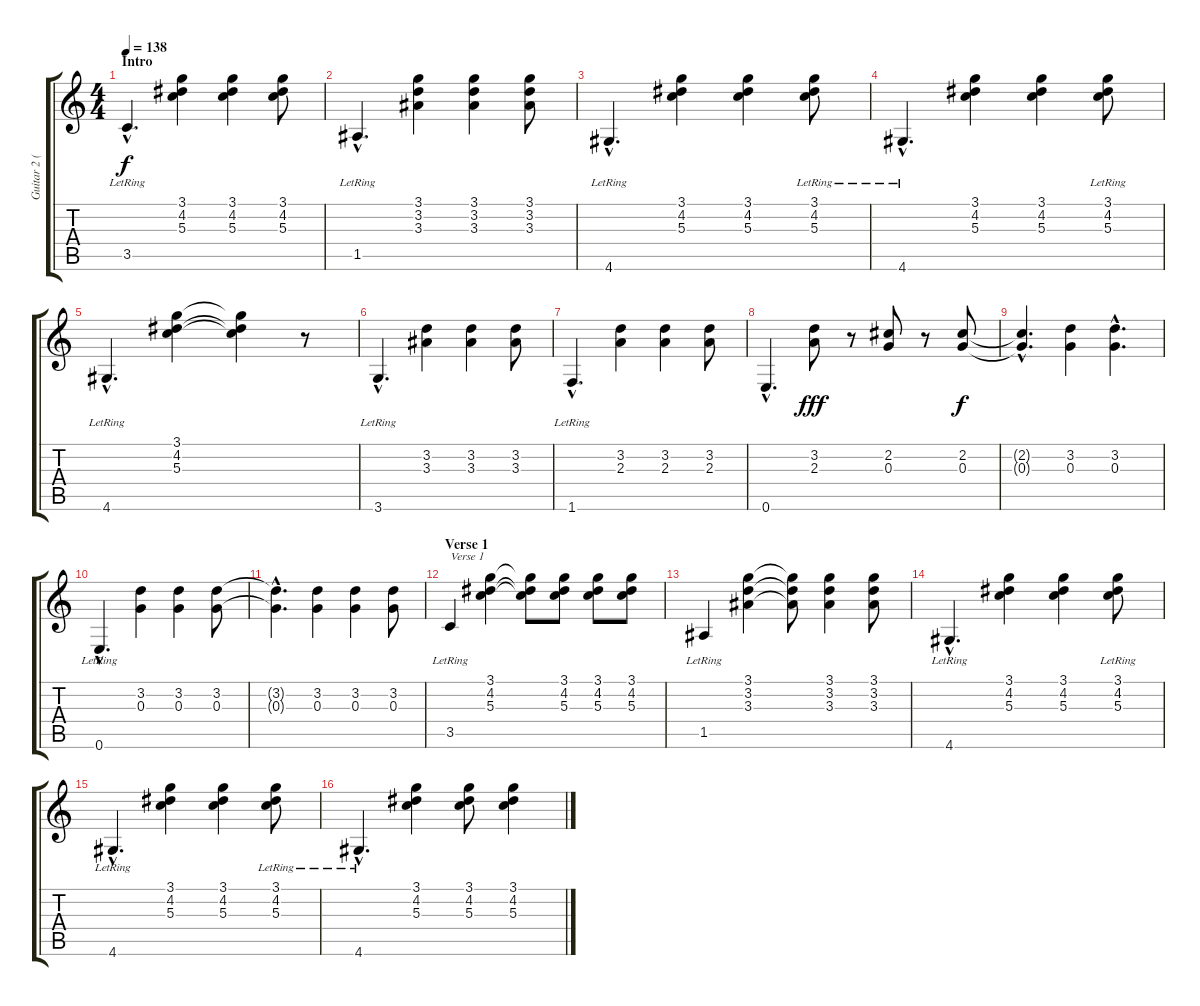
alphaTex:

\track ("Guitar 2 (Rhythm)" "Guitar 2 (") {instrument acousticguitarsteel}
\staff {score tabs}
\tuning (E4 B3 G3 D3 A2 E2) {hide}
\ts (4 4)
\section ("" "Intro")
\tempo 138
\clef g2
\ks c
3.5{hac lr}.4{d dy f instrument acousticguitarsteel} (3.1 4.2 5.3).4 (3.1 4.2 5.3).4 (3.1 4.2 5.3).8 |
1.5{hac lr}.4{d} (3.1 3.2 3.3).4 (3.1 3.2 3.3).4 (3.1 3.2 3.3).8 |
4.6{hac lr}.4{d} (3.1 4.2 5.3).4 (3.1 4.2 5.3).4 (3.1{lr} 4.2{lr} 5.3{lr}).8 |
4.6{hac lr}.4{d} (3.1 4.2 5.3).4 (3.1 4.2 5.3).4 (3.1{lr} 4.2{lr} 5.3{lr}).8 |
4.6{hac lr}.4{d} (3.1 4.2 5.3).4 (3.1{t} 4.2{t} 5.3{t}).4 r.8 |
3.6{hac lr}.4{d} (3.2 3.3).4 (3.2 3.3).4 (3.2 3.3).8 |
1.6{hac lr}.4{d} (3.2 2.3).4 (3.2 2.3).4 (3.2 2.3).8 |
0.6{hac}.4{d} (3.2 2.3).8{dy fff} r.8 (2.2 0.3).8 r.8 (2.2 0.3).8{dy f} |
(2.2{hac t} 0.3{hac t}).4{d} (3.2 0.3).4 (3.2{hac} 0.3{hac}).4{d} |
0.6{hac lr}.4{d} (3.2 0.3).4 (3.2 0.3).4 (3.2 0.3).8 |
(3.2{hac t} 0.3{hac t}).4{d} (3.2 0.3).4 (3.2 0.3).4 (3.2 0.3).8 |
\section ("" "Verse 1")
3.5{lr}.4{txt "Verse 1"} (3.1 4.2 5.3).4 (3.1{t} 4.2{t} 5.3{t}).8 (3.1 4.2 5.3).8 (3.1 4.2 5.3).8 (3.1 4.2 5.3).8 |
1.5{lr}.4 (3.1 3.2 3.3).4 (3.1{t} 3.2{t} 3.3{t}).8 (3.1 3.2 3.3).4 (3.1 3.2 3.3).8 |
4.6{hac lr}.4{d} (3.1 4.2 5.3).4 (3.1 4.2 5.3).4 (3.1{lr} 4.2{lr} 5.3{lr}).8 |
4.6{hac lr}.4{d} (3.1 4.2 5.3).4 (3.1 4.2 5.3).4 (3.1{lr} 4.2{lr} 5.3{lr}).8 |
4.6{hac lr}.4{d} (3.1 4.2 5.3).4 (3.1 4.2 5.3).8 (3.1 4.2 5.3).4
